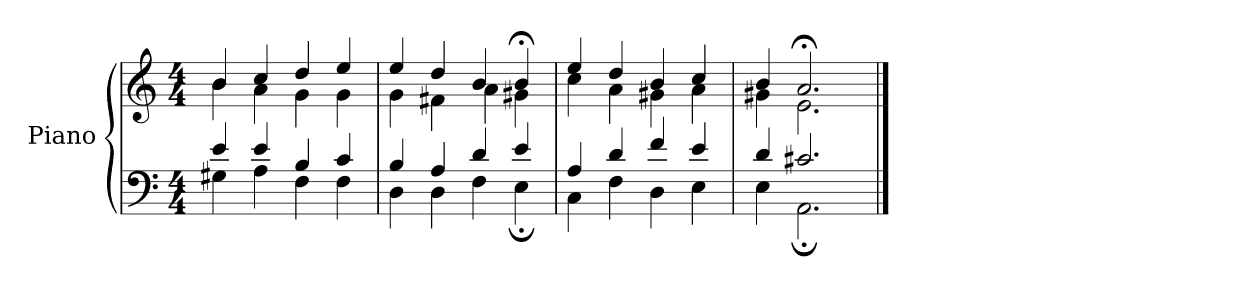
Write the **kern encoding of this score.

**kern	**kern
*part1	*part1
*staff2	*staff1
*I"Piano	*
*I'Pno.	*
*clefF4	*clefG2
*k[]	*k[]
*M4/4	*M4/4
=1	=1
*^	*^
4e/	4G#X\	4b/	4b\
4e/	4A\	4cc/	4a\
4B/	4F\	4dd/	4g\
4c/	4F\	4ee/	4g\
=2	=2	=2	=2
4B/	4D\	4ee/	4g\
4A/	4D\	4dd/	4f#X\
4d/	4F\	4b/	4a\
4e/	4E;\	4b;</	4g#X\
=3	=3	=3	=3
4A/	4C\	4ee/	4cc\
4d/	4F\	4dd/	4a\
4f/	4D\	4b/	4g#X\
4e/	4E\	4cc/	4a\
=4	=4	=4	=4
4d/	4E\	4b/	4g#X\
2.c#X/	2.AA;\	2.a;</	2.e\
*v	*v	*	*
*	*v	*v
==	==
*-	*-
